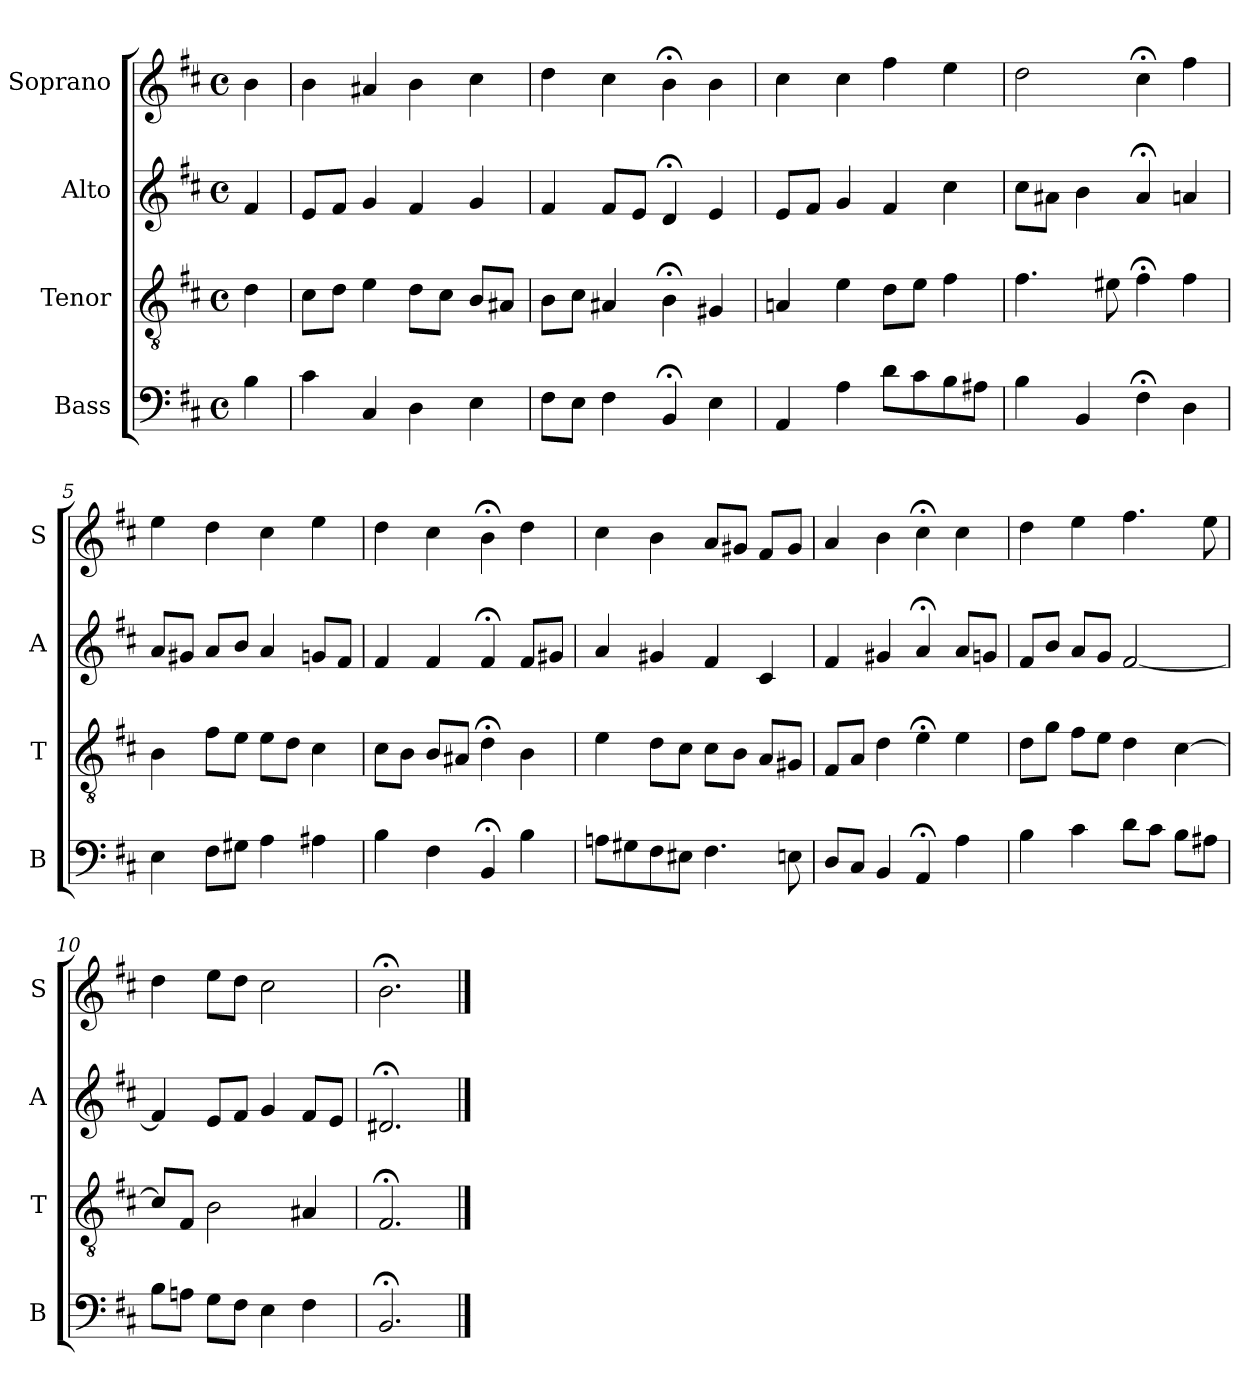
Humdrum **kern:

**kern	**kern	**kern	**kern
*part4	*part3	*part2	*part1
*staff4	*staff3	*staff2	*staff1
*I"Bass	*I"Tenor	*I"Alto	*I"Soprano
*I'B	*I'T	*I'A	*I'S
*clefF4	*clefGv2	*clefG2	*clefG2
*k[f#c#]	*k[f#c#]	*k[f#c#]	*k[f#c#]
*b:	*b:	*b:	*b:
*M4/4	*M4/4	*M4/4	*M4/4
*met(c)	*met(c)	*met(c)	*met(c)
*MM100	*MM100	*MM100	*MM100
=	=	=	=
4B	4d	4f#	4b
=1	=1	=1	=1
4c#	8c#L	8eL	4b
.	8dJ	8f#J	.
4C#	4e	4g	4a#X
4D	8dL	4f#	4b
.	8c#J	.	.
4E	8BL	4g	4cc#
.	8A#XJ	.	.
=2	=2	=2	=2
8F#L	8BL	4f#	4dd
8EJ	8c#J	.	.
4F#	4A#X	8f#L	4cc#
.	.	8eJ	.
4BB;<	4B;<	4d;<	4b;<
4E	4G#X	4e	4b
=3	=3	=3	=3
4AA	4An	8eL	4cc#
.	.	8f#J	.
4A	4e	4g	4cc#
8dL	8dL	4f#	4ff#
8c#	8eJ	.	.
8B	4f#	4cc#	4ee
8A#XJ	.	.	.
=4	=4	=4	=4
4B	4.f#	8cc#L	2dd
.	.	8a#XJ	.
4BB	.	4b	.
.	8e#X	.	.
4F#;<	4f#;<	4a#;<	4cc#;<
4D	4f#	4an	4ff#
=5	=5	=5	=5
4E	4B	8aL	4ee
.	.	8g#XJ	.
8F#L	8f#L	8aL	4dd
8G#XJ	8eJ	8bJ	.
4A	8eL	4a	4cc#
.	8dJ	.	.
4A#X	4c#	8gnL	4ee
.	.	8f#J	.
=6	=6	=6	=6
4B	8c#L	4f#	4dd
.	8BJ	.	.
4F#	8BL	4f#	4cc#
.	8A#XJ	.	.
4BB;<	4d;<	4f#;<	4b;<
4B	4B	8f#L	4dd
.	.	8g#XJ	.
=7	=7	=7	=7
8AnL	4e	4a	4cc#
8G#X	.	.	.
8F#	8dL	4g#X	4b
8E#XJ	8c#J	.	.
4.F#	8c#L	4f#	8aL
.	8BJ	.	8g#XJ
.	8AL	4c#	8f#L
8En	8G#XJ	.	8g#J
=8	=8	=8	=8
8DL	8F#L	4f#	4a
8C#J	8AJ	.	.
4BB	4d	4g#X	4b
4AA;<	4e;<	4a;<	4cc#;<
4A	4e	8aL	4cc#
.	.	8gnJ	.
=9	=9	=9	=9
4B	8dL	8f#L	4dd
.	8gJ	8bJ	.
4c#	8f#L	8aL	4ee
.	8eJ	8gJ	.
8dL	4d	[2f#	4.ff#
8c#J	.	.	.
8BL	[4c#	.	.
8A#XJ	.	.	8ee
=10	=10	=10	=10
8BL	8c#L]	4f#]	4dd
8AnJ	8F#J	.	.
8GL	2B	8eL	8eeL
8F#J	.	8f#J	8ddJ
4E	.	4g	2cc#
4F#	4A#X	8f#L	.
.	.	8eJ	.
=11	=11	=11	=11
2.BB;<	2.F#;<	2.d#X;<	2.b;<
==	==	==	==
*-	*-	*-	*-
